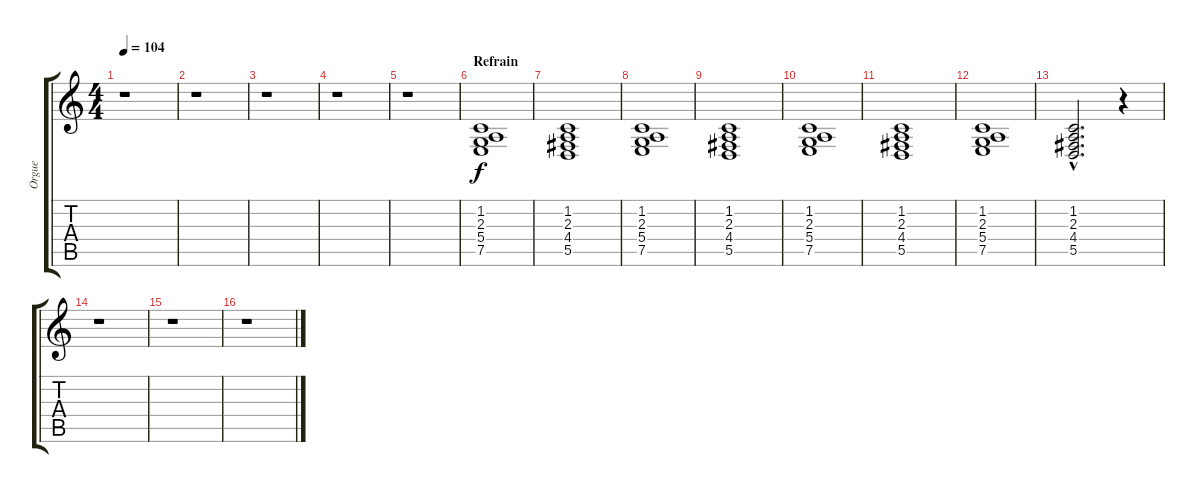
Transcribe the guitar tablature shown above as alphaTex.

\track ("Orgue" "Orgue") {instrument churchorgan}
\staff {score tabs}
\tuning (E4 B3 G3 D3 A2 E2) {hide}
\ts (4 4)
\tempo 104
\clef g2
\ks c
r.1{dy f} |
r.1 |
r.1 |
r.1 |
r.1 |
\section ("" "Refrain")
(1.2 2.3 5.4 7.5).1 |
(1.2 2.3 4.4 5.5).1 |
(1.2 2.3 5.4 7.5).1 |
(1.2 2.3 4.4 5.5).1 |
(1.2 2.3 5.4 7.5).1 |
(1.2 2.3 4.4 5.5).1 |
(1.2 2.3 5.4 7.5).1 |
(1.2{hac} 2.3{hac} 4.4{hac} 5.5{hac}).2{d} r.4 |
r.1 |
r.1 |
r.1
